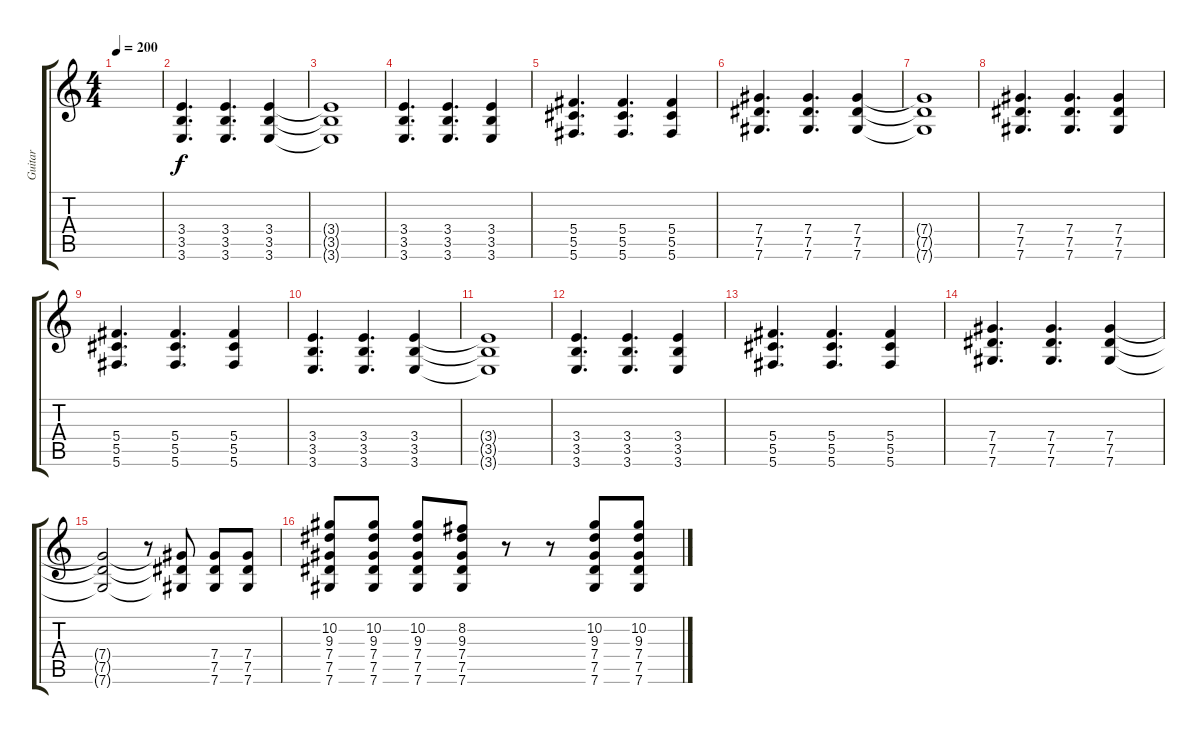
\track ("Guitar" "Guitar") {instrument overdrivenguitar}
\staff {score tabs}
\tuning (Eb4 Bb3 Gb3 Db3 Ab2 Db2) {hide}
\ts (4 4)
\tempo 200
\clef g2
\ks c
|
(3.4 3.5 3.6).4{d} (3.4 3.5 3.6).4{d} (3.4 3.5 3.6).4 |
(3.4{t} 3.5{t} 3.6{t}).1 |
(3.4 3.5 3.6).4{d} (3.4 3.5 3.6).4{d} (3.4 3.5 3.6).4 |
(5.4 5.5 5.6).4{d} (5.4 5.5 5.6).4{d} (5.4 5.5 5.6).4 |
(7.4 7.5 7.6).4{d} (7.4 7.5 7.6).4{d} (7.4 7.5 7.6).4 |
(7.4{t} 7.5{t} 7.6{t}).1 |
(7.4 7.5 7.6).4{d} (7.4 7.5 7.6).4{d} (7.4 7.5 7.6).4 |
(5.4 5.5 5.6).4{d} (5.4 5.5 5.6).4{d} (5.4 5.5 5.6).4 |
(3.4 3.5 3.6).4{d} (3.4 3.5 3.6).4{d} (3.4 3.5 3.6).4 |
(3.4{t} 3.5{t} 3.6{t}).1 |
(3.4 3.5 3.6).4{d} (3.4 3.5 3.6).4{d} (3.4 3.5 3.6).4 |
(5.4 5.5 5.6).4{d} (5.4 5.5 5.6).4{d} (5.4 5.5 5.6).4 |
(7.4 7.5 7.6).4{d} (7.4 7.5 7.6).4{d} (7.4 7.5 7.6).4 |
(7.4{t} 7.5{t} 7.6{t}).2 r.8 (7.4{t} 7.5{t} 7.6{t}).8 (7.4 7.5 7.6).8 (7.4 7.5 7.6).8 |
(10.2 9.3 7.4 7.5 7.6).8 (10.2 9.3 7.4 7.5 7.6).8 (10.2 9.3 7.4 7.5 7.6).8 (8.2 9.3 7.4 7.5 7.6).8 r.8 r.8 (10.2 9.3 7.4 7.5 7.6).8 (10.2 9.3 7.4 7.5 7.6).8
